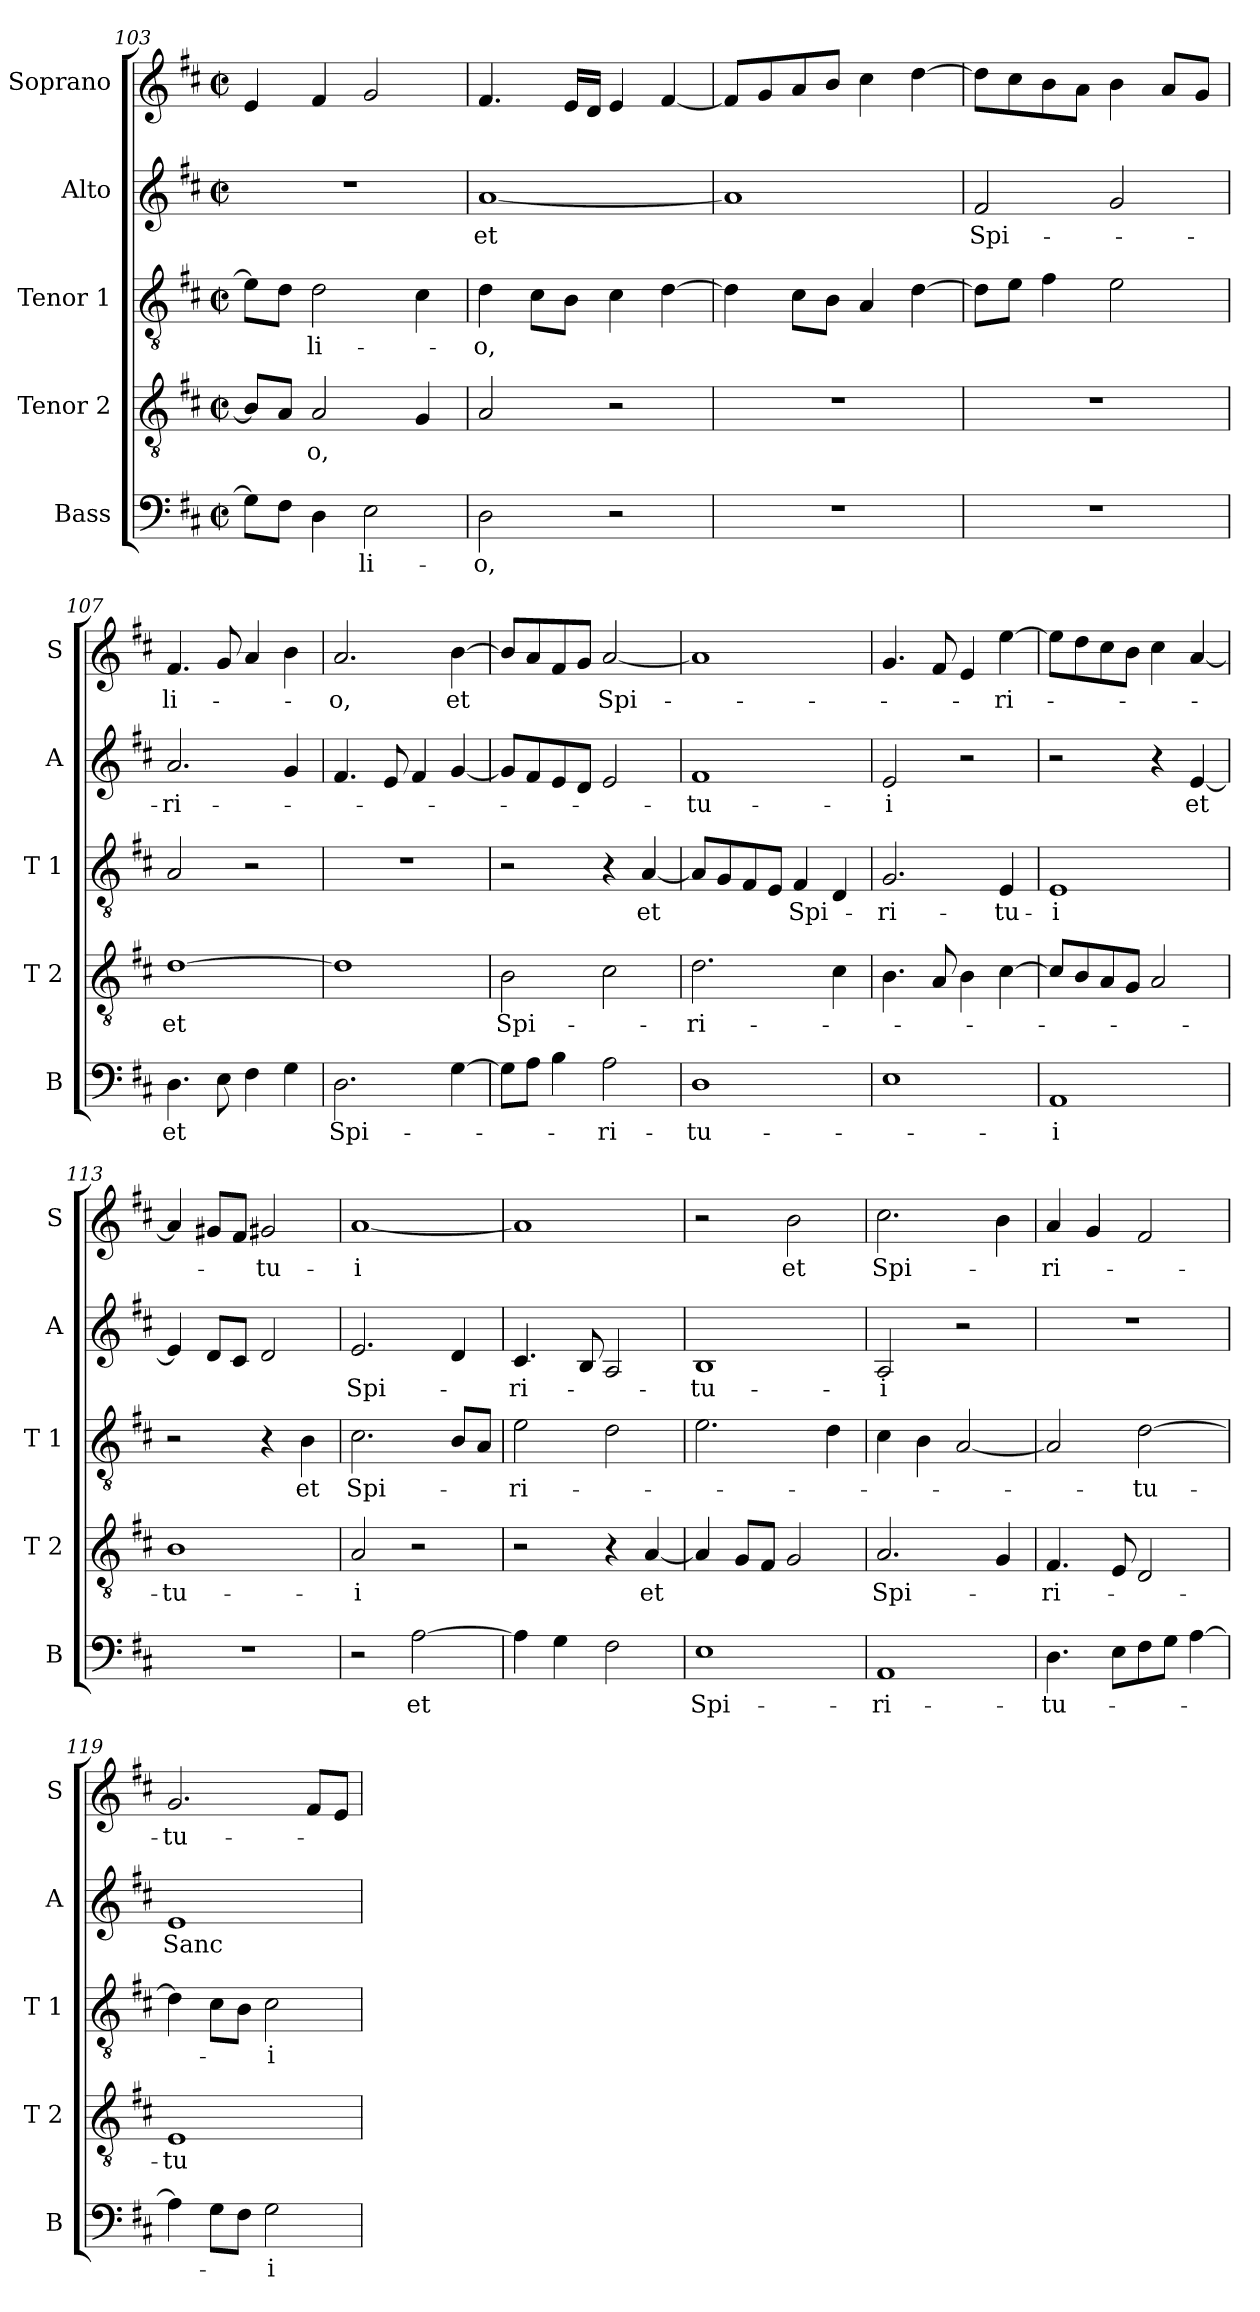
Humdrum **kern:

**kern	**text	**kern	**text	**kern	**text	**kern	**text	**kern	**text
*part5	*part5	*part4	*part4	*part3	*part3	*part2	*part2	*part1	*part1
*staff5	*staff5	*staff4	*staff4	*staff3	*staff3	*staff2	*staff2	*staff1	*staff1
*I"Bass	*	*I"Tenor 2	*	*I"Tenor 1	*	*I"Alto	*	*I"Soprano	*
*I'B	*	*I'T 2	*	*I'T 1	*	*I'A	*	*I'S	*
*clefF4	*	*clefGv2	*	*clefGv2	*	*clefG2	*	*clefG2	*
*k[f#c#]	*	*k[f#c#]	*	*k[f#c#]	*	*k[f#c#]	*	*k[f#c#]	*
*D:	*	*D:	*	*D:	*	*D:	*	*D:	*
*M2/2	*	*M2/2	*	*M2/2	*	*M2/2	*	*M2/2	*
*met(c|)	*	*met(c|)	*	*met(c|)	*	*met(c|)	*	*met(c|)	*
=103	=103	=103	=103	=103	=103	=103	=103	=103	=103
8G\L]	.	8B/L]	.	8e\L]	.	1r	.	4e/	.
8F#\J	.	8A/J	.	8d\J	.	.	.	.	.
!	!	!	!LO:LY:b	!	!LO:LY:b	!	!	!	!
4D\	.	2A/	-o,	2d\	-li-	.	.	4f#/	.
!	!LO:LY:b	!	!	!	!	!	!	!	!
2E\	-li-	.	.	.	.	.	.	2g/	.
.	.	4G/	.	4c#\	.	.	.	.	.
=104	=104	=104	=104	=104	=104	=104	=104	=104	=104
!	!LO:LY:b	!	!	!	!LO:LY:b	!	!LO:LY:b	!	!
2D\	-o,	2A/	.	4d\	-o,	[1a	et	4.f#/	.
.	.	.	.	8c#\L	.	.	.	.	.
.	.	.	.	8B\J	.	.	.	16e/LL	.
.	.	.	.	.	.	.	.	16d/JJ	.
2r	.	2r	.	4c#\	.	.	.	4e/	.
.	.	.	.	[4d\	.	.	.	[4f#/	.
=105	=105	=105	=105	=105	=105	=105	=105	=105	=105
1r	.	1r	.	4d\]	.	1a]	.	8f#/L]	.
.	.	.	.	.	.	.	.	8g/	.
.	.	.	.	8c#\L	.	.	.	8a/	.
.	.	.	.	8B\J	.	.	.	8b/J	.
.	.	.	.	4A/	.	.	.	4cc#\	.
.	.	.	.	[4d\	.	.	.	[4dd\	.
=106	=106	=106	=106	=106	=106	=106	=106	=106	=106
!	!	!	!	!	!	!	!LO:LY:b	!	!
1r	.	1r	.	8d\L]	.	2f#/	Spi-	8dd\L]	.
.	.	.	.	8e\J	.	.	.	8cc#\	.
.	.	.	.	4f#\	.	.	.	8b\	.
.	.	.	.	.	.	.	.	8a\J	.
.	.	.	.	2e\	.	2g/	.	4b\	.
.	.	.	.	.	.	.	.	8a/L	.
.	.	.	.	.	.	.	.	8g/J	.
=107	=107	=107	=107	=107	=107	=107	=107	=107	=107
!	!LO:LY:b	!	!LO:LY:b	!	!	!	!LO:LY:b	!	!LO:LY:b
4.D\	et	[1d	et	2A/	.	2.a/	-ri-	4.f#/	-li-
8E\	.	.	.	.	.	.	.	8g/	.
4F#\	.	.	.	2r	.	.	.	4a/	.
4G\	.	.	.	.	.	4g/	.	4b\	.
!!LO:LB:g=z
=108	=108	=108	=108	=108	=108	=108	=108	=108	=108
!	!LO:LY:b	!	!	!	!	!	!	!	!LO:LY:b
2.D\	Spi-	1d]	.	1r	.	4.f#/	.	2.a/	-o,
.	.	.	.	.	.	8e/	.	.	.
.	.	.	.	.	.	4f#/	.	.	.
!	!	!	!	!	!	!	!	!	!LO:LY:b
[4G\	.	.	.	.	.	[4g/	.	[4b\	et
=109	=109	=109	=109	=109	=109	=109	=109	=109	=109
!	!	!	!LO:LY:b	!	!	!	!	!	!
8G\L]	.	2B\	Spi-	2r	.	8g/L]	.	8b/L]	.
8A\J	.	.	.	.	.	8f#/	.	8a/	.
4B\	.	.	.	.	.	8e/	.	8f#/	.
.	.	.	.	.	.	8d/J	.	8g/J	.
!	!LO:LY:b	!	!	!	!	!	!	!	!LO:LY:b
2A\	-ri-	2c#\	.	4r	.	2e/	.	[2a/	Spi-
!	!	!	!	!	!LO:LY:b	!	!	!	!
.	.	.	.	[4A/	et	.	.	.	.
=110	=110	=110	=110	=110	=110	=110	=110	=110	=110
!	!LO:LY:b	!	!LO:LY:b	!	!	!	!LO:LY:b	!	!
1D	-tu-	2.d\	-ri-	8A/L]	.	1f#	-tu-	1a]	.
.	.	.	.	8G/	.	.	.	.	.
.	.	.	.	8F#/	.	.	.	.	.
.	.	.	.	8E/J	.	.	.	.	.
!	!	!	!	!	!LO:LY:b	!	!	!	!
.	.	.	.	4F#/	Spi-	.	.	.	.
.	.	4c#\	.	4D/	.	.	.	.	.
=111	=111	=111	=111	=111	=111	=111	=111	=111	=111
!	!	!	!	!	!LO:LY:b	!	!LO:LY:b	!	!
1E	.	4.B\	.	2.G/	-ri-	2e/	-i	4.g/	.
.	.	8A/	.	.	.	.	.	8f#/	.
.	.	4B\	.	.	.	2r	.	4e/	.
!	!	!	!	!	!LO:LY:b	!	!	!	!LO:LY:b
.	.	[4c#\	.	4E/	-tu-	.	.	[4ee\	-ri-
=112	=112	=112	=112	=112	=112	=112	=112	=112	=112
!	!LO:LY:b	!	!	!	!LO:LY:b	!	!	!	!
1AA	-i	8c#/L]	.	1E	-i	2r	.	8ee\L]	.
.	.	8B/	.	.	.	.	.	8dd\	.
.	.	8A/	.	.	.	.	.	8cc#\	.
.	.	8G/J	.	.	.	.	.	8b\J	.
.	.	2A/	.	.	.	4r	.	4cc#\	.
!	!	!	!	!	!	!	!LO:LY:b	!	!
.	.	.	.	.	.	[4e/	et	[4a/	.
=113	=113	=113	=113	=113	=113	=113	=113	=113	=113
!	!	!	!LO:LY:b	!	!	!	!	!	!
1r	.	1B	-tu-	2r	.	4e/]	.	4a/]	.
.	.	.	.	.	.	8d/L	.	8g#X/L	.
.	.	.	.	.	.	8c#/J	.	8f#/J	.
!	!	!	!	!	!	!	!	!	!LO:LY:b
.	.	.	.	4r	.	2d/	.	2g#X/	-tu-
!	!	!	!	!	!LO:LY:b	!	!	!	!
.	.	.	.	4B\	et	.	.	.	.
!!LO:PB:g=z
=114	=114	=114	=114	=114	=114	=114	=114	=114	=114
!	!	!	!LO:LY:b	!	!LO:LY:b	!	!LO:LY:b	!	!LO:LY:b
2r	.	2A/	-i	2.c#\	Spi-	2.e/	Spi-	[1a	-i
!	!LO:LY:b	!	!	!	!	!	!	!	!
[2A\	et	2r	.	.	.	.	.	.	.
.	.	.	.	8B/L	.	4d/	.	.	.
.	.	.	.	8A/J	.	.	.	.	.
=115	=115	=115	=115	=115	=115	=115	=115	=115	=115
!	!	!	!	!	!LO:LY:b	!	!LO:LY:b	!	!
4A\]	.	2r	.	2e\	-ri-	4.c#/	-ri-	1a]	.
4G\	.	.	.	.	.	.	.	.	.
.	.	.	.	.	.	8B/	.	.	.
2F#\	.	4r	.	2d\	.	2A/	.	.	.
!	!	!	!LO:LY:b	!	!	!	!	!	!
.	.	[4A/	et	.	.	.	.	.	.
=116	=116	=116	=116	=116	=116	=116	=116	=116	=116
!	!LO:LY:b	!	!	!	!	!	!LO:LY:b	!	!
1E	Spi-	4A/]	.	2.e\	.	1B	-tu-	2r	.
.	.	8G/L	.	.	.	.	.	.	.
.	.	8F#/J	.	.	.	.	.	.	.
!	!	!	!	!	!	!	!	!	!LO:LY:b
.	.	2G/	.	.	.	.	.	2b\	et
.	.	.	.	4d\	.	.	.	.	.
=117	=117	=117	=117	=117	=117	=117	=117	=117	=117
!	!LO:LY:b	!	!LO:LY:b	!	!	!	!LO:LY:b	!	!LO:LY:b
1AA	-ri-	2.A/	Spi-	4c#\	.	2A/	-i	2.cc#\	Spi-
.	.	.	.	4B\	.	.	.	.	.
.	.	.	.	[2A/	.	2r	.	.	.
.	.	4G/	.	.	.	.	.	4b\	.
=118	=118	=118	=118	=118	=118	=118	=118	=118	=118
!	!LO:LY:b	!	!LO:LY:b	!	!	!	!	!	!LO:LY:b
4.D\	-tu-	4.F#/	-ri-	2A/]	.	1r	.	4a/	-ri-
.	.	.	.	.	.	.	.	4g/	.
8E\L	.	8E/	.	.	.	.	.	.	.
!	!	!	!	!	!LO:LY:b	!	!	!	!
8F#\	.	2D/	.	[2d\	-tu-	.	.	2f#/	.
8G\J	.	.	.	.	.	.	.	.	.
[4A\	.	.	.	.	.	.	.	.	.
=119	=119	=119	=119	=119	=119	=119	=119	=119	=119
!	!	!	!LO:LY:b	!	!	!	!LO:LY:b	!	!LO:LY:b
4A\]	.	1E	-tu-	4d\]	.	1e	Sanc-	2.g/	-tu-
8G\L	.	.	.	8c#\L	.	.	.	.	.
8F#\J	.	.	.	8B\J	.	.	.	.	.
!	!LO:LY:b	!	!	!	!LO:LY:b	!	!	!	!
2G\	-i	.	.	2c#\	-i	.	.	.	.
.	.	.	.	.	.	.	.	8f#/L	.
.	.	.	.	.	.	.	.	8e/J	.
=	=	=	=	=	=	=	=	=	=
*-	*-	*-	*-	*-	*-	*-	*-	*-	*-
